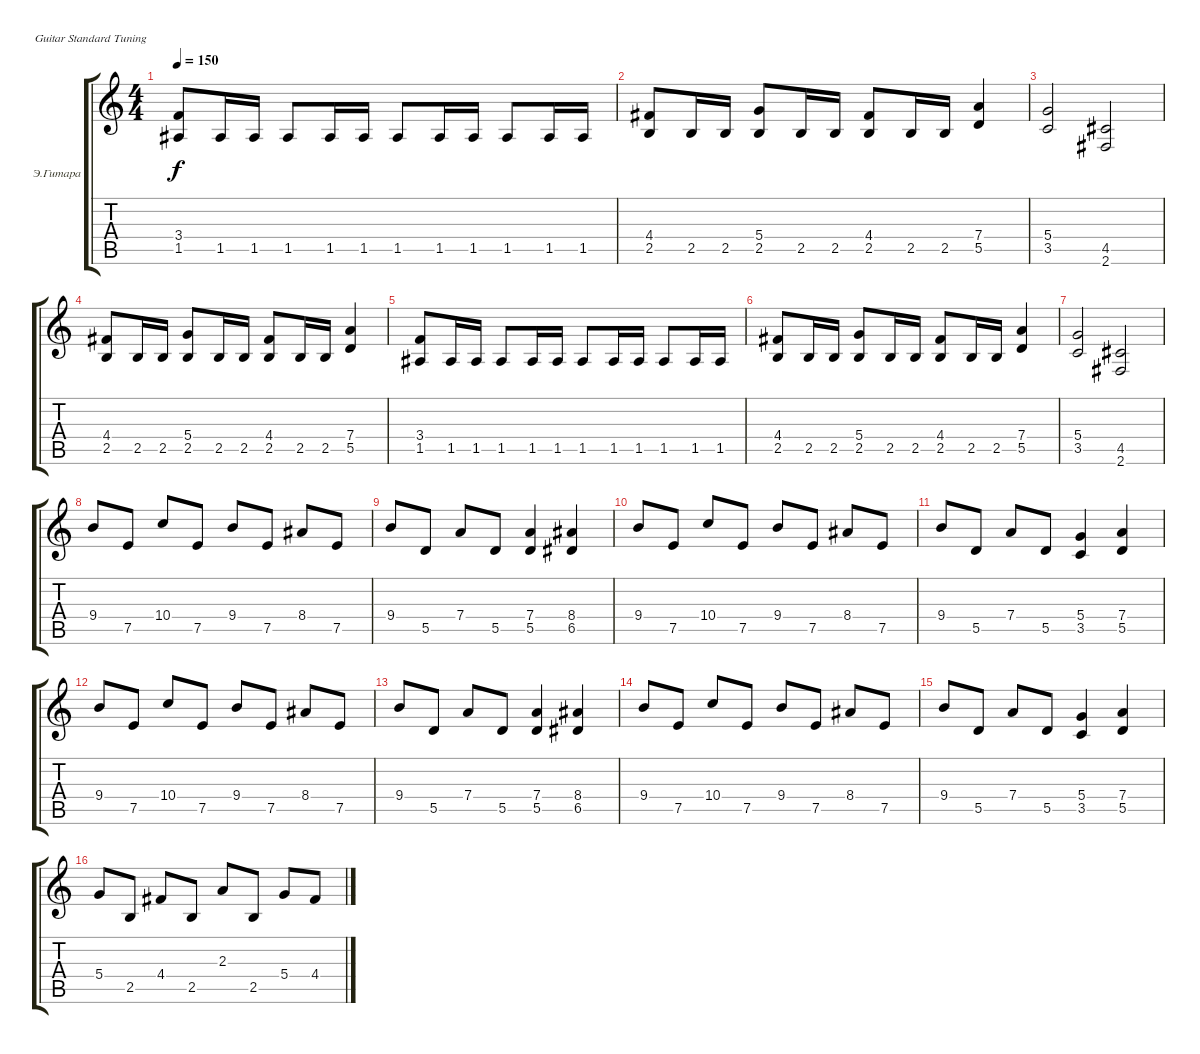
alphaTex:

\bracketExtendMode groupsimilarinstruments
\firstSystemTrackNameOrientation horizontal
\otherSystemsTrackNameOrientation horizontal
\track ("Сергей Маврин" "Э.Гитара") {instrument overdrivenguitar}
\staff {score tabs}
\tuning (E4 B3 G3 D3 A2 E2)
\ts (4 4)
\tempo 150
\clef g2
\ks c
(3.4 1.5).8{dy f} 1.5.16 1.5.16 1.5.8 1.5.16 1.5.16 1.5.8 1.5.16 1.5.16 1.5.8 1.5.16 1.5.16 |
(4.4 2.5).8 2.5.16 2.5.16 (5.4 2.5).8 2.5.16 2.5.16 (4.4 2.5).8 2.5.16 2.5.16 (7.4 5.5).4 |
(5.4 3.5).2 (4.5 2.6).2 |
(4.4 2.5).8 2.5.16 2.5.16 (5.4 2.5).8 2.5.16 2.5.16 (4.4 2.5).8 2.5.16 2.5.16 (7.4 5.5).4 |
(3.4 1.5).8 1.5.16 1.5.16 1.5.8 1.5.16 1.5.16 1.5.8 1.5.16 1.5.16 1.5.8 1.5.16 1.5.16 |
(4.4 2.5).8 2.5.16 2.5.16 (5.4 2.5).8 2.5.16 2.5.16 (4.4 2.5).8 2.5.16 2.5.16 (7.4 5.5).4 |
(5.4 3.5).2 (4.5 2.6).2 |
9.4.8 7.5.8 10.4.8 7.5.8 9.4.8 7.5.8 8.4.8 7.5.8 |
9.4.8 5.5.8 7.4.8 5.5.8 (7.4 5.5).4 (8.4 6.5).4 |
9.4.8 7.5.8 10.4.8 7.5.8 9.4.8 7.5.8 8.4.8 7.5.8 |
9.4.8 5.5.8 7.4.8 5.5.8 (5.4 3.5).4 (7.4 5.5).4 |
9.4.8 7.5.8 10.4.8 7.5.8 9.4.8 7.5.8 8.4.8 7.5.8 |
9.4.8 5.5.8 7.4.8 5.5.8 (7.4 5.5).4 (8.4 6.5).4 |
9.4.8 7.5.8 10.4.8 7.5.8 9.4.8 7.5.8 8.4.8 7.5.8 |
9.4.8 5.5.8 7.4.8 5.5.8 (5.4 3.5).4 (7.4 5.5).4 |
5.4.8 2.5.8 4.4.8 2.5.8 2.3.8 2.5.8 5.4.8 4.4.8
